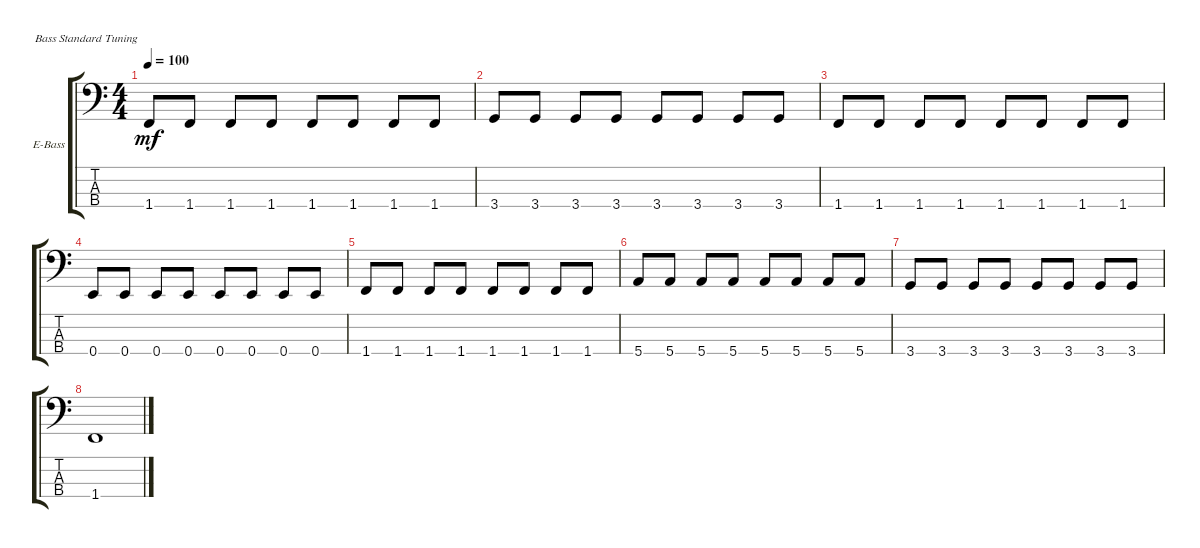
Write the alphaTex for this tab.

\defaultSystemsLayout 4
\bracketExtendMode groupsimilarinstruments
\firstSystemTrackNameOrientation horizontal
\otherSystemsTrackNameOrientation horizontal
\track ("Electric Bass" "E-Bass") {instrument electricbassfinger}
\staff {score tabs}
\tuning (G2 D2 A1 E1)
\ts (4 4)
\tempo 100
\clef f4
\ks c
1.4.8{dy mf} 1.4.8 1.4.8 1.4.8 1.4.8 1.4.8 1.4.8 1.4.8 |
3.4.8 3.4.8 3.4.8 3.4.8 3.4.8 3.4.8 3.4.8 3.4.8 |
1.4.8 1.4.8 1.4.8 1.4.8 1.4.8 1.4.8 1.4.8 1.4.8 |
0.4.8 0.4.8 0.4.8 0.4.8 0.4.8 0.4.8 0.4.8 0.4.8 |
1.4.8 1.4.8 1.4.8 1.4.8 1.4.8 1.4.8 1.4.8 1.4.8 |
5.4.8 5.4.8 5.4.8 5.4.8 5.4.8 5.4.8 5.4.8 5.4.8 |
3.4.8 3.4.8 3.4.8 3.4.8 3.4.8 3.4.8 3.4.8 3.4.8 |
1.4.1
